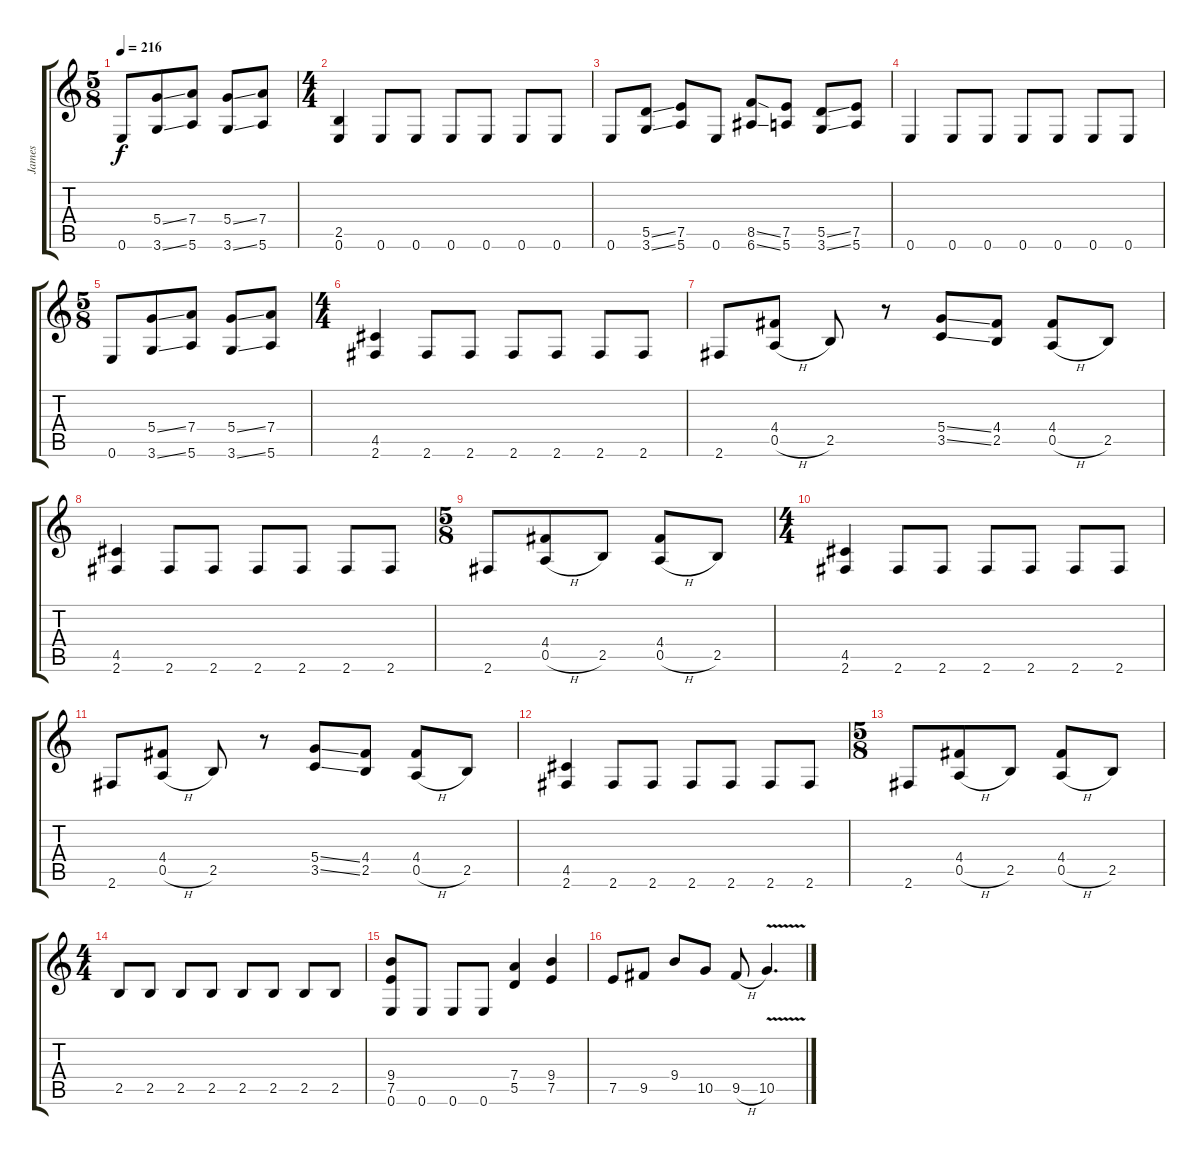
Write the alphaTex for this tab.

\track ("James" "James") {instrument distortionguitar}
\staff {score tabs}
\tuning (E4 B3 G3 D3 A2 E2) {hide}
\ts (5 8)
\tempo 216
\clef g2
\ks c
0.6.8{dy f} (5.4{ss} 3.6{ss}).8 (7.4 5.6).8 (5.4{ss} 3.6{ss}).8 (7.4 5.6).8 |
\ts (4 4)
(2.5 0.6).4 0.6.8 0.6.8 0.6.8 0.6.8 0.6.8 0.6.8 |
0.6.8 (5.5{ss} 3.6{ss}).8 (7.5 5.6).8 0.6.8 (8.5{ss} 6.6{ss}).8 (7.5 5.6).8 (5.5{ss} 3.6{ss}).8 (7.5 5.6).8 |
0.6.4 0.6.8 0.6.8 0.6.8 0.6.8 0.6.8 0.6.8 |
\ts (5 8)
0.6.8 (5.4{ss} 3.6{ss}).8 (7.4 5.6).8 (5.4{ss} 3.6{ss}).8 (7.4 5.6).8 |
\ts (4 4)
(4.5 2.6).4 2.6.8 2.6.8 2.6.8 2.6.8 2.6.8 2.6.8 |
2.6.8 (4.4 0.5{h}).8 2.5.8 r.8 (5.4{ss} 3.5{ss}).8 (4.4 2.5).8 (4.4 0.5{h}).8 2.5.8 |
(4.5 2.6).4 2.6.8 2.6.8 2.6.8 2.6.8 2.6.8 2.6.8 |
\ts (5 8)
2.6.8 (4.4 0.5{h}).8 2.5.8 (4.4 0.5{h}).8 2.5.8 |
\ts (4 4)
(4.5 2.6).4 2.6.8 2.6.8 2.6.8 2.6.8 2.6.8 2.6.8 |
2.6.8 (4.4 0.5{h}).8 2.5.8 r.8 (5.4{ss} 3.5{ss}).8 (4.4 2.5).8 (4.4 0.5{h}).8 2.5.8 |
(4.5 2.6).4 2.6.8 2.6.8 2.6.8 2.6.8 2.6.8 2.6.8 |
\ts (5 8)
2.6.8 (4.4 0.5{h}).8 2.5.8 (4.4 0.5{h}).8 2.5.8 |
\ts (4 4)
2.5.8 2.5.8 2.5.8 2.5.8 2.5.8 2.5.8 2.5.8 2.5.8 |
(9.4 7.5 0.6).8 0.6.8 0.6.8 0.6.8 (7.4 5.5).4 (9.4 7.5).4 |
7.5.8 9.5.8 9.4.8 10.5.8 9.5{h}.8 10.5{v}.4{d}
